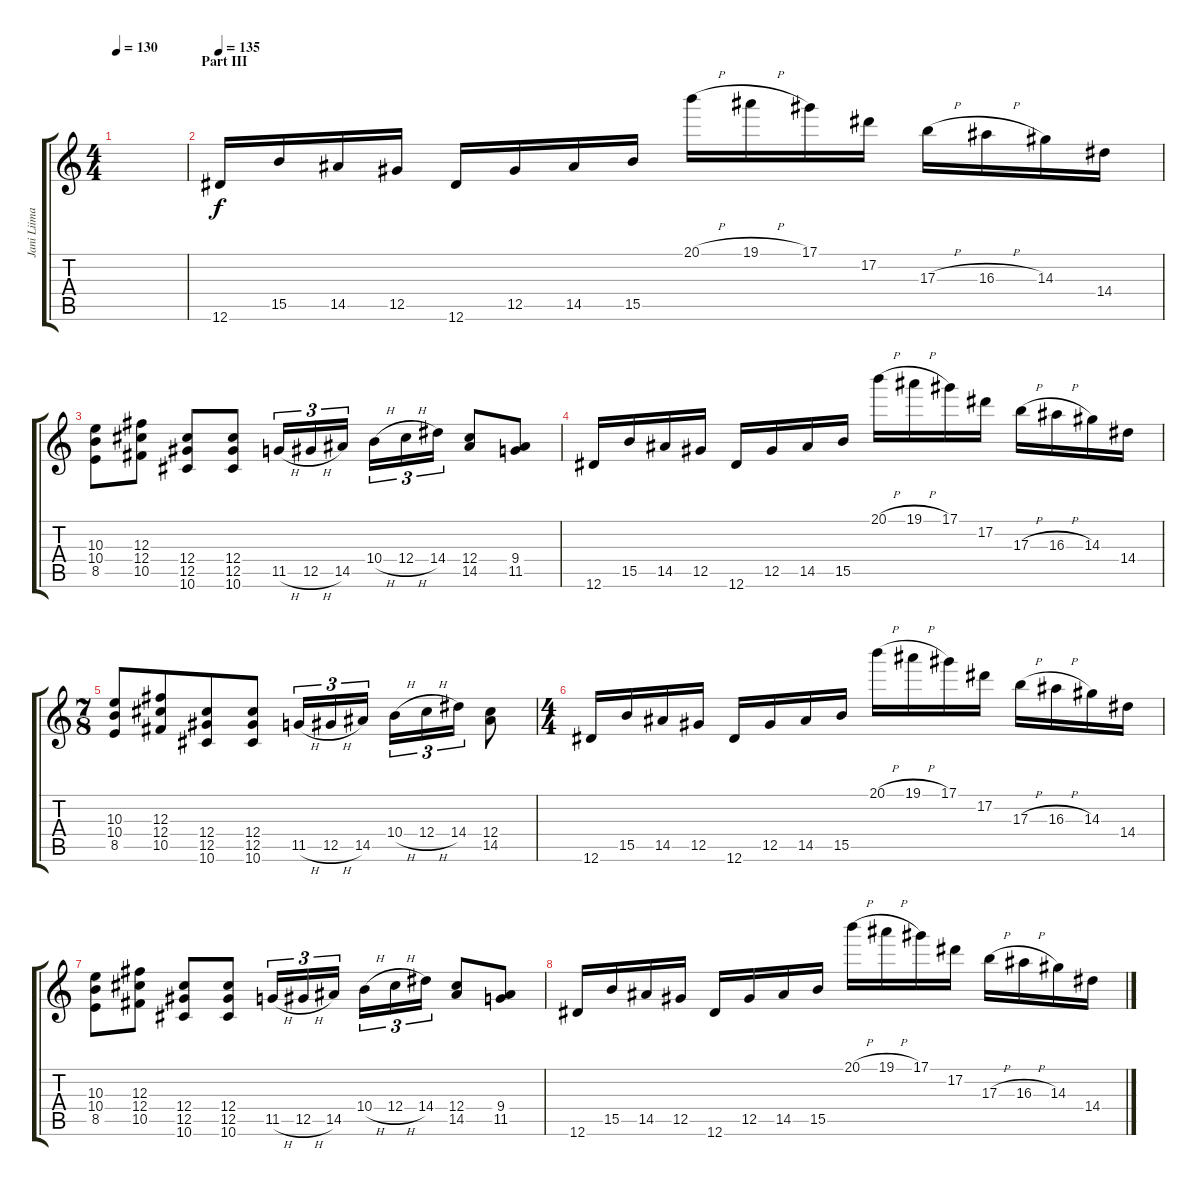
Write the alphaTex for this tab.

\track ("Jani Liimatainen - Guitar" "Jani Liima") {instrument distortionguitar}
\staff {score tabs}
\tuning (Eb4 Bb3 Gb3 Db3 Ab2 Eb2) {hide}
\ts (4 4)
\tempo 130
\clef g2
\ks c
|
\section ("" "Part III")
\tempo 135
12.6.16 15.5.16 14.5.16 12.5.16 12.6.16 12.5.16 14.5.16 15.5.16 20.1{h}.16 19.1{h}.16 17.1.16 17.2.16 17.3{h}.16 16.3{h}.16 14.3.16 14.4.16 |
(10.3 10.4 8.5).8 (12.3 12.4 10.5).8 (12.4 12.5 10.6).8 (12.4 12.5 10.6).8 11.5{h}.16{tu (3 2)} 12.5{h}.16{tu (3 2)} 14.5.16{tu (3 2)} 10.4{h}.16{tu (3 2)} 12.4{h}.16{tu (3 2)} 14.4.16{tu (3 2)} (12.4 14.5).8 (9.4 11.5).8 |
12.6.16 15.5.16 14.5.16 12.5.16 12.6.16 12.5.16 14.5.16 15.5.16 20.1{h}.16 19.1{h}.16 17.1.16 17.2.16 17.3{h}.16 16.3{h}.16 14.3.16 14.4.16 |
\ts (7 8)
(10.3 10.4 8.5).8 (12.3 12.4 10.5).8 (12.4 12.5 10.6).8 (12.4 12.5 10.6).8 11.5{h}.16{tu (3 2)} 12.5{h}.16{tu (3 2)} 14.5.16{tu (3 2)} 10.4{h}.16{tu (3 2)} 12.4{h}.16{tu (3 2)} 14.4.16{tu (3 2)} (12.4 14.5).8 |
\ts (4 4)
12.6.16 15.5.16 14.5.16 12.5.16 12.6.16 12.5.16 14.5.16 15.5.16 20.1{h}.16 19.1{h}.16 17.1.16 17.2.16 17.3{h}.16 16.3{h}.16 14.3.16 14.4.16 |
(10.3 10.4 8.5).8 (12.3 12.4 10.5).8 (12.4 12.5 10.6).8 (12.4 12.5 10.6).8 11.5{h}.16{tu (3 2)} 12.5{h}.16{tu (3 2)} 14.5.16{tu (3 2)} 10.4{h}.16{tu (3 2)} 12.4{h}.16{tu (3 2)} 14.4.16{tu (3 2)} (12.4 14.5).8 (9.4 11.5).8 |
12.6.16 15.5.16 14.5.16 12.5.16 12.6.16 12.5.16 14.5.16 15.5.16 20.1{h}.16 19.1{h}.16 17.1.16 17.2.16 17.3{h}.16 16.3{h}.16 14.3.16 14.4.16
